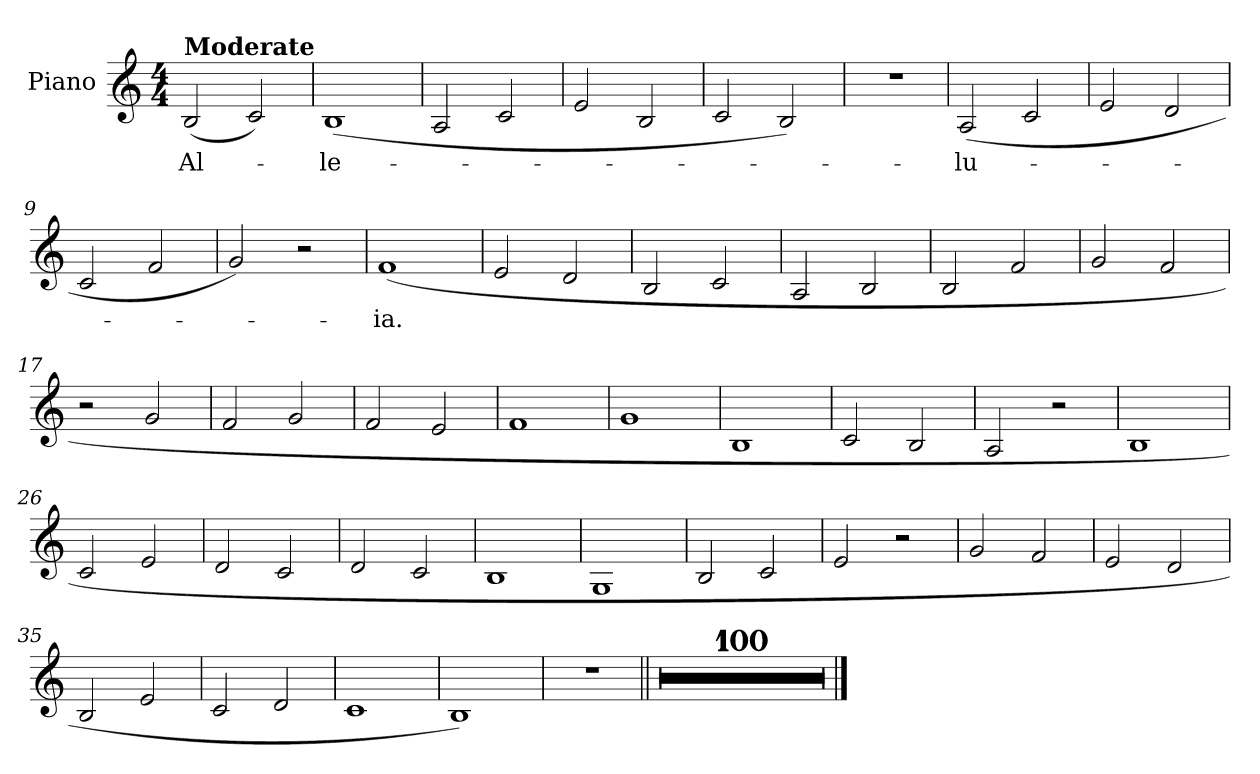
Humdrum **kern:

**kern	**text
*part1	*part1
*staff1	*staff1
*I"Piano	*
*I'Pno.	*
*clefG2	*
*k[]	*
*M4/4	*
*MM120	*
=1	=1
!LO:TX:a:B:t=Moderate	!
(>2B/	Al-
2c/)	.
=2	=2
(>1B	-le-
=3	=3
2A/	.
2c/	.
=4	=4
2e/	.
2B/	.
=5	=5
2c/	.
2B/)	.
=6	=6
1r	.
=7	=7
(>2A/	-lu-
2c/	.
=8	=8
2e/	.
2d/	.
=9	=9
2c/	.
2f/	.
=10	=10
2g/)	.
2r	.
!!LO:LB:g=z
=11	=11
(<1f	-ia.
=12	=12
2e/	.
2d/	.
=13	=13
2B/	.
2c/	.
=14	=14
2A/	.
2B/	.
=15	=15
2B/	.
2f/	.
=16	=16
2g/	.
2f/	.
=17	=17
2r	.
2g/	.
=18	=18
2f/	.
2g/	.
=19	=19
2f/	.
2e/	.
=20	=20
1f	.
=21	=21
1g	.
!!LO:LB:g=z
=22	=22
1B	.
=23	=23
2c/	.
2B/	.
=24	=24
2A/	.
2r	.
=25	=25
1B	.
=26	=26
2c/	.
2e/	.
=27	=27
2d/	.
2c/	.
=28	=28
2d/	.
2c/	.
=29	=29
1B	.
=30	=30
1G	.
=31	=31
2B/	.
2c/	.
=32	=32
2e/	.
2r	.
!!LO:LB:g=z
=33	=33
2g/	.
2f/	.
=34	=34
2e/	.
2d/	.
=35	=35
2B/	.
2e/	.
=36	=36
2c/	.
2d/	.
=37	=37
1c	.
=38	=38
1B)	.
=39	=39
1r	.
=40||	=40||
1r	.
=41	=41
1r	.
=42	=42
1r	.
=43	=43
1r	.
=44	=44
1r	.
!!LO:LB:g=z
=45	=45
1r	.
=46	=46
1r	.
=47	=47
1r	.
=48	=48
1r	.
=49	=49
1r	.
=50	=50
1r	.
=51	=51
1r	.
=52	=52
1r	.
=53	=53
1r	.
=54	=54
1r	.
=55	=55
1r	.
=56	=56
1r	.
!!LO:LB:g=z
=57	=57
1r	.
=58	=58
1r	.
=59	=59
1r	.
=60	=60
1r	.
=61	=61
1r	.
=62	=62
1r	.
=63	=63
1r	.
=64	=64
1r	.
=65	=65
1r	.
=66	=66
1r	.
=67	=67
1r	.
=68	=68
1r	.
!!LO:LB:g=z
=69	=69
1r	.
=70	=70
1r	.
=71	=71
1r	.
=72	=72
1r	.
=73	=73
1r	.
=74	=74
1r	.
=75	=75
1r	.
=76	=76
1r	.
=77	=77
1r	.
=78	=78
1r	.
=79	=79
1r	.
=80	=80
1r	.
!!LO:LB:g=z
=81	=81
1r	.
=82	=82
1r	.
=83	=83
1r	.
=84	=84
1r	.
=85	=85
1r	.
=86	=86
1r	.
=87	=87
1r	.
=88	=88
1r	.
=89	=89
1r	.
=90	=90
1r	.
=91	=91
1r	.
=92	=92
1r	.
!!LO:LB:g=z
=93	=93
1r	.
=94	=94
1r	.
=95	=95
1r	.
=96	=96
1r	.
=97	=97
1r	.
=98	=98
1r	.
=99	=99
1r	.
=100	=100
1r	.
=101	=101
1r	.
=102	=102
1r	.
=103	=103
1r	.
=104	=104
1r	.
!!LO:LB:g=z
=105	=105
1r	.
=106	=106
1r	.
=107	=107
1r	.
=108	=108
1r	.
=109	=109
1r	.
=110	=110
1r	.
=111	=111
1r	.
=112	=112
1r	.
=113	=113
1r	.
=114	=114
1r	.
=115	=115
1r	.
=116	=116
1r	.
!!LO:PB:g=z
=117	=117
1r	.
=118	=118
1r	.
=119	=119
1r	.
=120	=120
1r	.
=121	=121
1r	.
=122	=122
1r	.
=123	=123
1r	.
=124	=124
1r	.
=125	=125
1r	.
=126	=126
1r	.
=127	=127
1r	.
=128	=128
1r	.
!!LO:LB:g=z
=129	=129
1r	.
=130	=130
1r	.
=131	=131
1r	.
=132	=132
1r	.
=133	=133
1r	.
=134	=134
1r	.
=135	=135
1r	.
=136	=136
1r	.
=137	=137
1r	.
=138	=138
1r	.
=139	=139
1r	.
==	==
*-	*-
